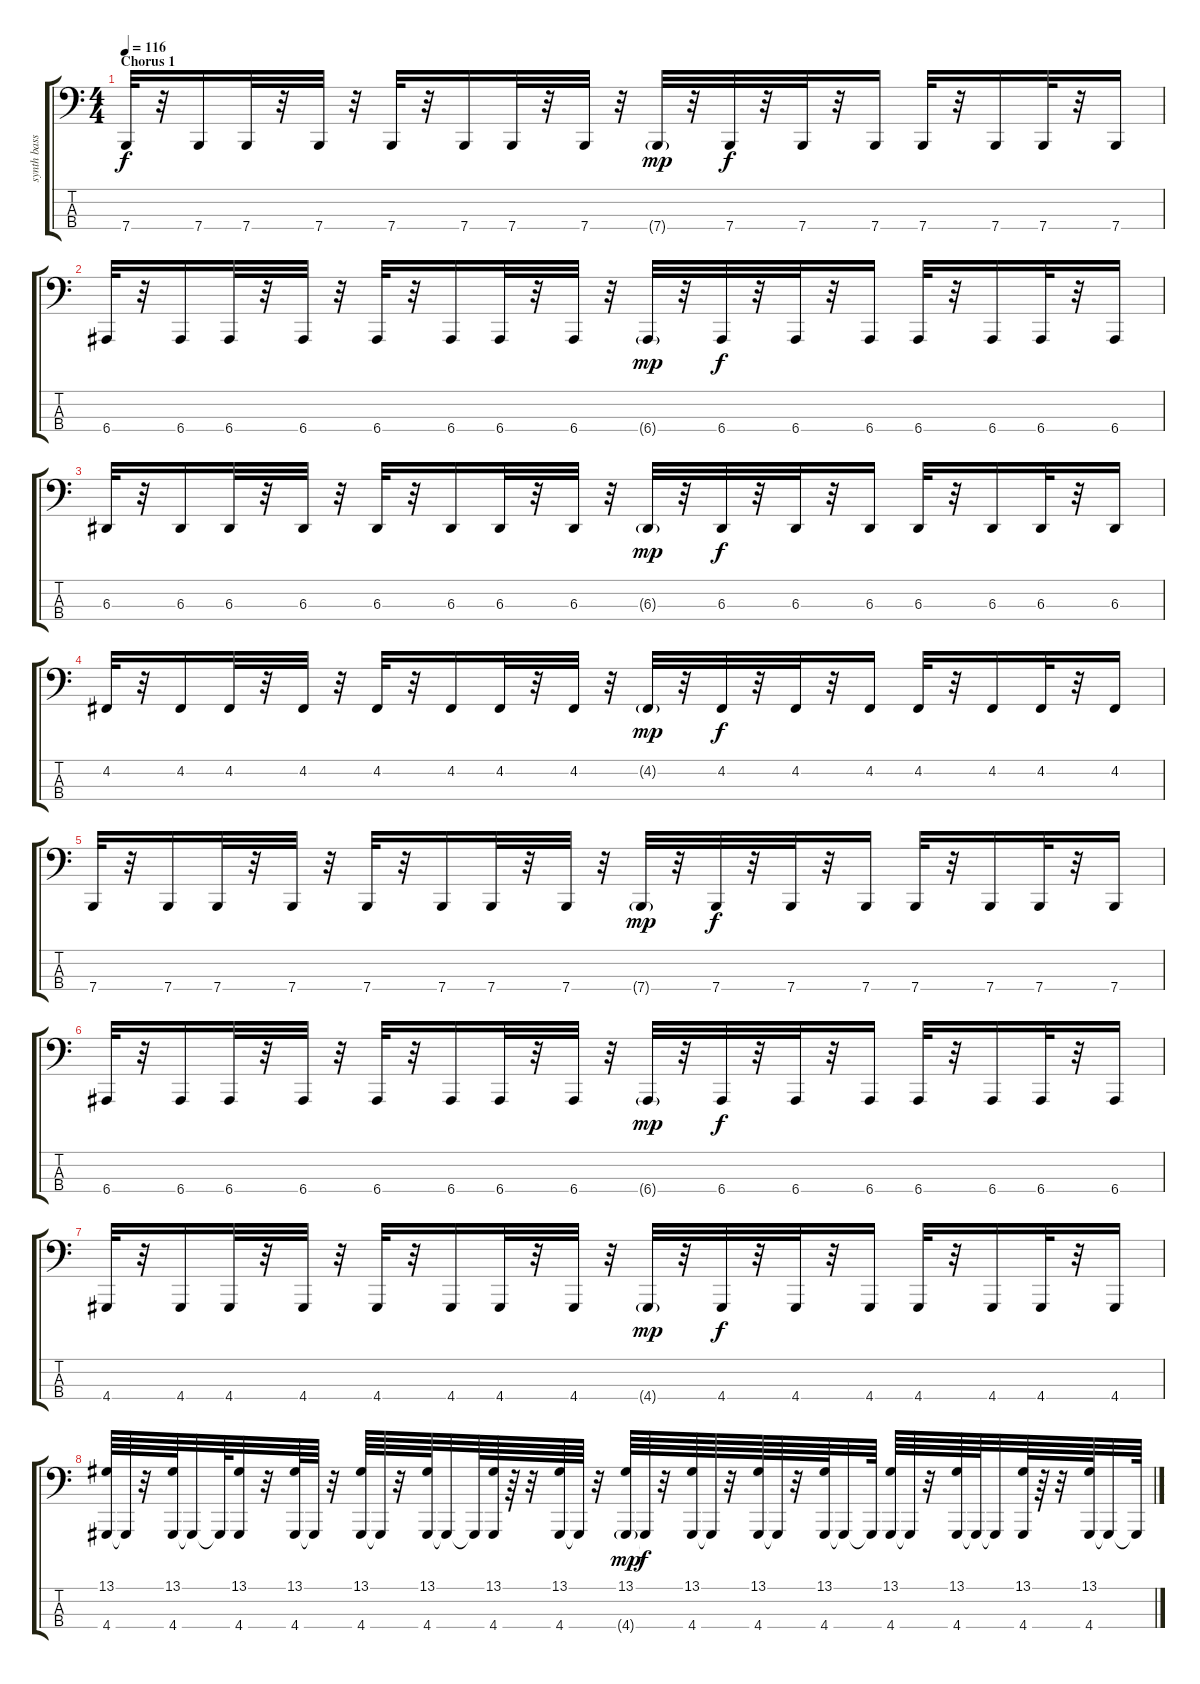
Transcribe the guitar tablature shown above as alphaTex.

\track ("synth bass" "synth bass") {instrument lead8bassandlead}
\staff {score tabs}
\tuning (G2 D2 A1 E1) {hide}
\ts (4 4)
\section ("" "Chorus 1")
\tempo 116
\clef f4
\ks c
7.4.32{dy f} r.32 7.4.16 7.4.32 r.32 7.4.32 r.32 7.4.32 r.32 7.4.16 7.4.32 r.32 7.4.32 r.32 7.4{g}.32{dy mp} r.32 7.4.32{dy f} r.32 7.4.32 r.32 7.4.16 7.4.32 r.32 7.4.16 7.4.32 r.32 7.4.16 |
6.4.32 r.32 6.4.16 6.4.32 r.32 6.4.32 r.32 6.4.32 r.32 6.4.16 6.4.32 r.32 6.4.32 r.32 6.4{g}.32{dy mp} r.32 6.4.32{dy f} r.32 6.4.32 r.32 6.4.16 6.4.32 r.32 6.4.16 6.4.32 r.32 6.4.16 |
6.3.32 r.32 6.3.16 6.3.32 r.32 6.3.32 r.32 6.3.32 r.32 6.3.16 6.3.32 r.32 6.3.32 r.32 6.3{g}.32{dy mp} r.32 6.3.32{dy f} r.32 6.3.32 r.32 6.3.16 6.3.32 r.32 6.3.16 6.3.32 r.32 6.3.16 |
4.2.32 r.32 4.2.16 4.2.32 r.32 4.2.32 r.32 4.2.32 r.32 4.2.16 4.2.32 r.32 4.2.32 r.32 4.2{g}.32{dy mp} r.32 4.2.32{dy f} r.32 4.2.32 r.32 4.2.16 4.2.32 r.32 4.2.16 4.2.32 r.32 4.2.16 |
7.4.32 r.32 7.4.16 7.4.32 r.32 7.4.32 r.32 7.4.32 r.32 7.4.16 7.4.32 r.32 7.4.32 r.32 7.4{g}.32{dy mp} r.32 7.4.32{dy f} r.32 7.4.32 r.32 7.4.16 7.4.32 r.32 7.4.16 7.4.32 r.32 7.4.16 |
6.4.32 r.32 6.4.16 6.4.32 r.32 6.4.32 r.32 6.4.32 r.32 6.4.16 6.4.32 r.32 6.4.32 r.32 6.4{g}.32{dy mp} r.32 6.4.32{dy f} r.32 6.4.32 r.32 6.4.16 6.4.32 r.32 6.4.16 6.4.32 r.32 6.4.16 |
4.4.32 r.32 4.4.16 4.4.32 r.32 4.4.32 r.32 4.4.32 r.32 4.4.16 4.4.32 r.32 4.4.32 r.32 4.4{g}.32{dy mp} r.32 4.4.32{dy f} r.32 4.4.32 r.32 4.4.16 4.4.32 r.32 4.4.16 4.4.32 r.32 4.4.16 |
(13.1 4.4).64 4.4{t}.64 r.32 (13.1 4.4).64 4.4{t}.32 4.4{t}.64 (13.1 4.4).32 r.32 (13.1 4.4).64 4.4{t}.64 r.32 (13.1 4.4).64 4.4{t}.64 r.32 (13.1 4.4).64 4.4{t}.32 4.4{t}.64 (13.1 4.4).64 r.64 r.32 (13.1 4.4).64 4.4{t}.64 r.32 (13.1 4.4{g}).64{dy mp} 4.4{t}.64{dy f} r.32 (13.1 4.4).64 4.4{t}.64 r.32 (13.1 4.4).64 4.4{t}.64 r.32 (13.1 4.4).64 4.4{t}.32 4.4{t}.64 (13.1 4.4).64 4.4{t}.64 r.32 (13.1 4.4).64 4.4{t}.64 4.4{t}.32 (13.1 4.4).64 r.64 r.32 (13.1 4.4).64 4.4{t}.32 4.4{t}.64
